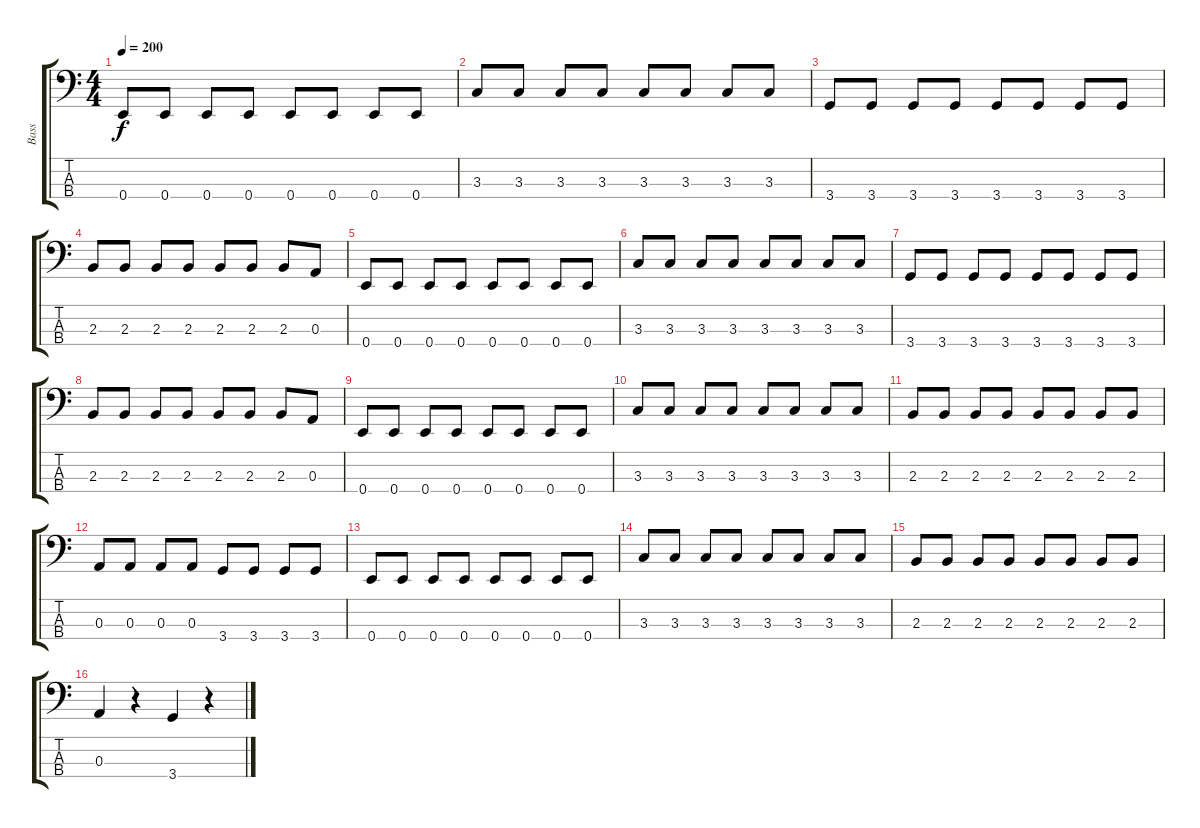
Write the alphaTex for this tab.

\track ("Bass" "Bass") {instrument electricbasspick}
\staff {score tabs}
\tuning (G2 D2 A1 E1) {hide}
\ts (4 4)
\tempo 200
\clef f4
\ks c
0.4.8{dy f instrument electricbasspick} 0.4.8 0.4.8 0.4.8 0.4.8 0.4.8 0.4.8 0.4.8 |
3.3.8 3.3.8 3.3.8 3.3.8 3.3.8 3.3.8 3.3.8 3.3.8 |
3.4.8 3.4.8 3.4.8 3.4.8 3.4.8 3.4.8 3.4.8 3.4.8 |
2.3.8 2.3.8 2.3.8 2.3.8 2.3.8 2.3.8 2.3.8 0.3.8 |
0.4.8 0.4.8 0.4.8 0.4.8 0.4.8 0.4.8 0.4.8 0.4.8 |
3.3.8 3.3.8 3.3.8 3.3.8 3.3.8 3.3.8 3.3.8 3.3.8 |
3.4.8 3.4.8 3.4.8 3.4.8 3.4.8 3.4.8 3.4.8 3.4.8 |
2.3.8 2.3.8 2.3.8 2.3.8 2.3.8 2.3.8 2.3.8 0.3.8 |
0.4.8 0.4.8 0.4.8 0.4.8 0.4.8 0.4.8 0.4.8 0.4.8 |
3.3.8 3.3.8 3.3.8 3.3.8 3.3.8 3.3.8 3.3.8 3.3.8 |
2.3.8 2.3.8 2.3.8 2.3.8 2.3.8 2.3.8 2.3.8 2.3.8 |
0.3.8 0.3.8 0.3.8 0.3.8 3.4.8 3.4.8 3.4.8 3.4.8 |
0.4.8 0.4.8 0.4.8 0.4.8 0.4.8 0.4.8 0.4.8 0.4.8 |
3.3.8 3.3.8 3.3.8 3.3.8 3.3.8 3.3.8 3.3.8 3.3.8 |
2.3.8 2.3.8 2.3.8 2.3.8 2.3.8 2.3.8 2.3.8 2.3.8 |
0.3.4 r.4 3.4.4 r.4
